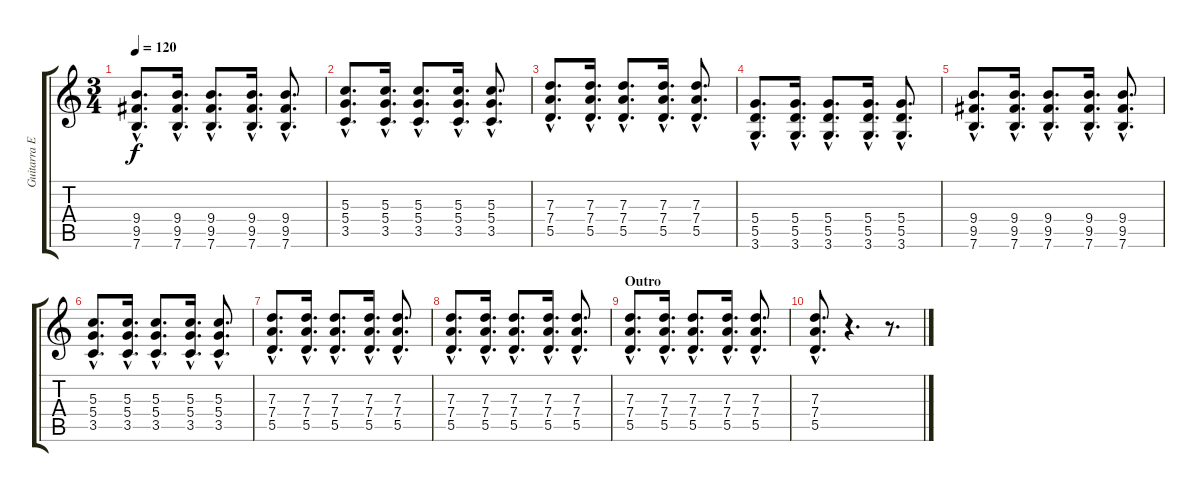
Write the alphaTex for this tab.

\track ("Guitarra Electrica 2 (Coro y Puente)" "Guitarra E") {instrument overdrivenguitar}
\staff {score tabs}
\tuning (E4 B3 G3 D3 A2 E2) {hide}
\ts (3 4)
\tempo 120
\clef g2
\ks c
(9.4{hac} 9.5{hac} 7.6{hac}).8{d dy f} (9.4{hac} 9.5{hac} 7.6{hac}).16{d} (9.4{hac} 9.5{hac} 7.6{hac}).8{d} (9.4{hac} 9.5{hac} 7.6{hac}).16{d} (9.4{hac} 9.5{hac} 7.6{hac}).8{d} |
(5.3{hac} 5.4{hac} 3.5{hac}).8{d} (5.3{hac} 5.4{hac} 3.5{hac}).16{d} (5.3{hac} 5.4{hac} 3.5{hac}).8{d} (5.3{hac} 5.4{hac} 3.5{hac}).16{d} (5.3{hac} 5.4{hac} 3.5{hac}).8{d} |
(7.3{hac} 7.4{hac} 5.5{hac}).8{d} (7.3{hac} 7.4{hac} 5.5{hac}).16{d} (7.3{hac} 7.4{hac} 5.5{hac}).8{d} (7.3{hac} 7.4{hac} 5.5{hac}).16{d} (7.3{hac} 7.4{hac} 5.5{hac}).8{d} |
(5.4{hac} 5.5{hac} 3.6{hac}).8{d} (5.4{hac} 5.5{hac} 3.6{hac}).16{d} (5.4{hac} 5.5{hac} 3.6{hac}).8{d} (5.4{hac} 5.5{hac} 3.6{hac}).16{d} (5.4{hac} 5.5{hac} 3.6{hac}).8{d} |
(9.4{hac} 9.5{hac} 7.6{hac}).8{d} (9.4{hac} 9.5{hac} 7.6{hac}).16{d} (9.4{hac} 9.5{hac} 7.6{hac}).8{d} (9.4{hac} 9.5{hac} 7.6{hac}).16{d} (9.4{hac} 9.5{hac} 7.6{hac}).8{d} |
(5.3{hac} 5.4{hac} 3.5{hac}).8{d} (5.3{hac} 5.4{hac} 3.5{hac}).16{d} (5.3{hac} 5.4{hac} 3.5{hac}).8{d} (5.3{hac} 5.4{hac} 3.5{hac}).16{d} (5.3{hac} 5.4{hac} 3.5{hac}).8{d} |
(7.3{hac} 7.4{hac} 5.5{hac}).8{d} (7.3{hac} 7.4{hac} 5.5{hac}).16{d} (7.3{hac} 7.4{hac} 5.5{hac}).8{d} (7.3{hac} 7.4{hac} 5.5{hac}).16{d} (7.3{hac} 7.4{hac} 5.5{hac}).8{d} |
(7.3{hac} 7.4{hac} 5.5{hac}).8{d} (7.3{hac} 7.4{hac} 5.5{hac}).16{d} (7.3{hac} 7.4{hac} 5.5{hac}).8{d} (7.3{hac} 7.4{hac} 5.5{hac}).16{d} (7.3{hac} 7.4{hac} 5.5{hac}).8{d} |
\section ("" "Outro")
(7.3{hac} 7.4{hac} 5.5{hac}).8{d} (7.3{hac} 7.4{hac} 5.5{hac}).16{d} (7.3{hac} 7.4{hac} 5.5{hac}).8{d} (7.3{hac} 7.4{hac} 5.5{hac}).16{d} (7.3{hac} 7.4{hac} 5.5{hac}).8{d} |
(7.3{hac} 7.4{hac} 5.5{hac}).8{d} r.4{d} r.8{d}
